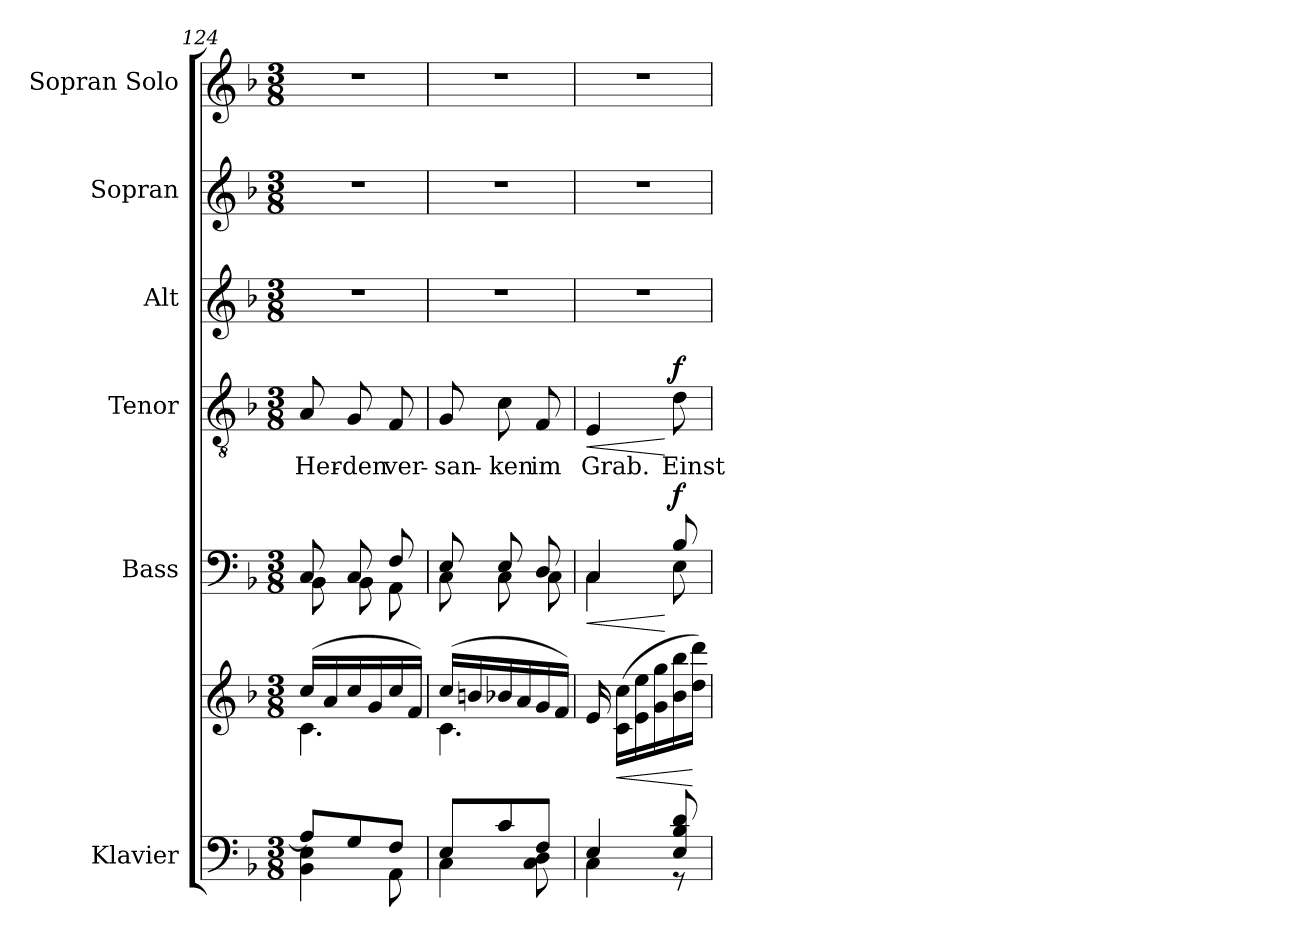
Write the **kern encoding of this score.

**kern	**kern	**dynam	**kern	**dynam	**kern	**text	**dynam	**kern	**kern	**kern
*part6	*part6	*part6	*part5	*part5	*part4	*part4	*part4	*part3	*part2	*part1
*staff7	*staff6	*staff6/7	*staff5	*staff5	*staff4	*staff4	*staff4	*staff3	*staff2	*staff1
*I"Klavier	*	*	*I"Bass	*	*I"Tenor	*	*	*I"Alt	*I"Sopran	*I"Sopran Solo
*	*	*	*I'B	*	*I'T	*	*	*I'A	*I'S	*
!!LO:LB:g=z
*clefF4	*clefG2	*	*clefF4	*	*clefGv2	*	*	*clefG2	*clefG2	*clefG2
*k[b-]	*k[b-]	*	*k[b-]	*	*k[b-]	*	*	*k[b-]	*k[b-]	*k[b-]
*M3/8	*M3/8	*	*M3/8	*	*M3/8	*	*	*M3/8	*M3/8	*M3/8
=124	=124	=124	=124	=124	=124	=124	=124	=124	=124	=124
*^	*^	*	*^	*	*	*	*	*	*	*
!	!	!	!	!	!	!	!	!	!LO:LY:b	!	!	!	!
8A/L]	4BB-\ 4E\	(16cc/LL	4.c\	.	8C/	8BB-\	.	8A/	Her-	.	4.r	4.r	4.r
.	.	16a/	.	.	.	.	.	.	.	.	.	.	.
!	!	!	!	!	!	!	!	!	!LO:LY:b	!	!	!	!
8G/	.	16cc/	.	.	8C/	8BB-\	.	8G/	-den	.	.	.	.
.	.	16g/	.	.	.	.	.	.	.	.	.	.	.
!	!	!	!	!	!	!	!	!	!LO:LY:b	!	!	!	!
8F/J	8AA\	16cc/	.	.	8F/	8AA\	.	8F/	ver-	.	.	.	.
.	.	16f/JJ)	.	.	.	.	.	.	.	.	.	.	.
=125	=125	=125	=125	=125	=125	=125	=125	=125	=125	=125	=125	=125	=125
!	!	!	!	!	!	!	!	!	!LO:LY:b	!	!	!	!
8E/L	4C\	(16cc/LL	4.c\	.	8E/	8C\	.	8G/	-san-	.	4.r	4.r	4.r
.	.	16bn/	.	.	.	.	.	.	.	.	.	.	.
!	!	!	!	!	!	!	!	!	!LO:LY:b	!	!	!	!
8c/	.	16b-X/	.	.	8E/	8C\	.	8c\	-ken	.	.	.	.
.	.	16a/	.	.	.	.	.	.	.	.	.	.	.
!	!	!	!	!	!	!	!	!	!LO:LY:b	!	!	!	!
8F/J	8C\ 8D\	16g/	.	.	8D/	8C\	.	8F/	im	.	.	.	.
.	.	16f/JJ)	.	.	.	.	.	.	.	.	.	.	.
*	*	*v	*v	*	*	*	*	*	*	*	*	*	*
=126	=126	=126	=126	=126	=126	=126	=126	=126	=126	=126	=126	=126
!	!	!	!	!	!	!LO:HP:b	!	!LO:LY:b	!LO:HP:b	!	!	!
4E/	4C\	16e/	.	4C/	4C\	<	4E/	Grab.	<	4.r	4.r	4.r
!	!	!	!LO:HP:b	!	!	!	!	!	!	!	!	!
.	.	(16c\ 16cc\LL	<	.	.	.	.	.	.	.	.	.
.	.	16e\ 16ee\	.	.	.	.	.	.	.	.	.	.
.	.	16g\ 16gg\	.	.	.	.	.	.	.	.	.	.
!	!	!	!	!	!	!LO:DY:n=1:a	!	!LO:LY:b	!LO:DY:n=1:a	!	!	!
8E/ 8B-/ 8d/	8r	16b-\ 16bb-\	.	8B-/	8E\	[ f	8d\	Einst	[ f	.	.	.
.	.	16dd\ 16ddd\JJ)	[	.	.	.	.	.	.	.	.	.
*v	*v	*	*	*v	*v	*	*	*	*	*	*	*
=	=	=	=	=	=	=	=	=	=	=
*-	*-	*-	*-	*-	*-	*-	*-	*-	*-	*-
